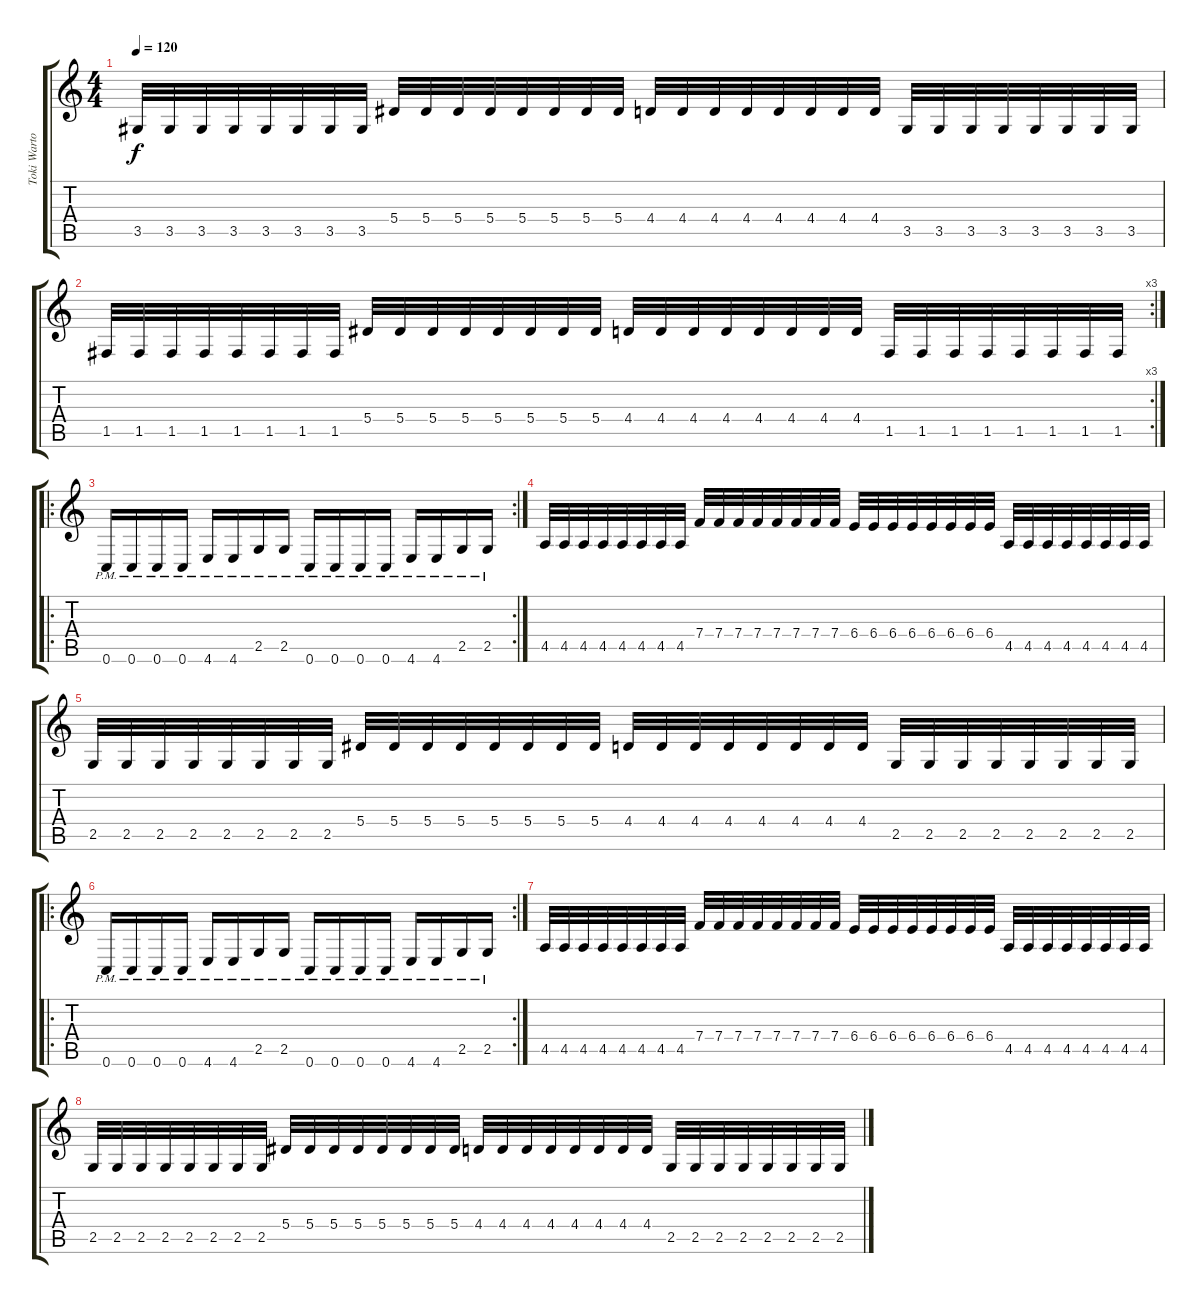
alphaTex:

\track ("Toki Wartooth" "Toki Warto") {instrument distortionguitar}
\staff {score tabs}
\tuning (C4 G3 Eb3 Bb2 F2 C2) {hide}
\ts (4 4)
\tempo 120
\clef g2
\ks c
3.5.32{dy f} 3.5.32 3.5.32 3.5.32 3.5.32 3.5.32 3.5.32 3.5.32 5.4.32 5.4.32 5.4.32 5.4.32 5.4.32 5.4.32 5.4.32 5.4.32 4.4.32 4.4.32 4.4.32 4.4.32 4.4.32 4.4.32 4.4.32 4.4.32 3.5.32 3.5.32 3.5.32 3.5.32 3.5.32 3.5.32 3.5.32 3.5.32 |
\rc 3
1.5.32 1.5.32 1.5.32 1.5.32 1.5.32 1.5.32 1.5.32 1.5.32 5.4.32 5.4.32 5.4.32 5.4.32 5.4.32 5.4.32 5.4.32 5.4.32 4.4.32 4.4.32 4.4.32 4.4.32 4.4.32 4.4.32 4.4.32 4.4.32 1.5.32 1.5.32 1.5.32 1.5.32 1.5.32 1.5.32 1.5.32 1.5.32 |
\ro
\rc 2
0.6{pm}.16 0.6{pm}.16 0.6{pm}.16 0.6{pm}.16 4.6{pm}.16 4.6{pm}.16 2.5{pm}.16 2.5{pm}.16 0.6{pm}.16 0.6{pm}.16 0.6{pm}.16 0.6{pm}.16 4.6{pm}.16 4.6{pm}.16 2.5{pm}.16 2.5{pm}.16 |
4.5.32 4.5.32 4.5.32 4.5.32 4.5.32 4.5.32 4.5.32 4.5.32 7.4.32 7.4.32 7.4.32 7.4.32 7.4.32 7.4.32 7.4.32 7.4.32 6.4.32 6.4.32 6.4.32 6.4.32 6.4.32 6.4.32 6.4.32 6.4.32 4.5.32 4.5.32 4.5.32 4.5.32 4.5.32 4.5.32 4.5.32 4.5.32 |
2.5.32 2.5.32 2.5.32 2.5.32 2.5.32 2.5.32 2.5.32 2.5.32 5.4.32 5.4.32 5.4.32 5.4.32 5.4.32 5.4.32 5.4.32 5.4.32 4.4.32 4.4.32 4.4.32 4.4.32 4.4.32 4.4.32 4.4.32 4.4.32 2.5.32 2.5.32 2.5.32 2.5.32 2.5.32 2.5.32 2.5.32 2.5.32 |
\ro
\rc 2
0.6{pm}.16 0.6{pm}.16 0.6{pm}.16 0.6{pm}.16 4.6{pm}.16 4.6{pm}.16 2.5{pm}.16 2.5{pm}.16 0.6{pm}.16 0.6{pm}.16 0.6{pm}.16 0.6{pm}.16 4.6{pm}.16 4.6{pm}.16 2.5{pm}.16 2.5{pm}.16 |
4.5.32 4.5.32 4.5.32 4.5.32 4.5.32 4.5.32 4.5.32 4.5.32 7.4.32 7.4.32 7.4.32 7.4.32 7.4.32 7.4.32 7.4.32 7.4.32 6.4.32 6.4.32 6.4.32 6.4.32 6.4.32 6.4.32 6.4.32 6.4.32 4.5.32 4.5.32 4.5.32 4.5.32 4.5.32 4.5.32 4.5.32 4.5.32 |
2.5.32 2.5.32 2.5.32 2.5.32 2.5.32 2.5.32 2.5.32 2.5.32 5.4.32 5.4.32 5.4.32 5.4.32 5.4.32 5.4.32 5.4.32 5.4.32 4.4.32 4.4.32 4.4.32 4.4.32 4.4.32 4.4.32 4.4.32 4.4.32 2.5.32 2.5.32 2.5.32 2.5.32 2.5.32 2.5.32 2.5.32 2.5.32
